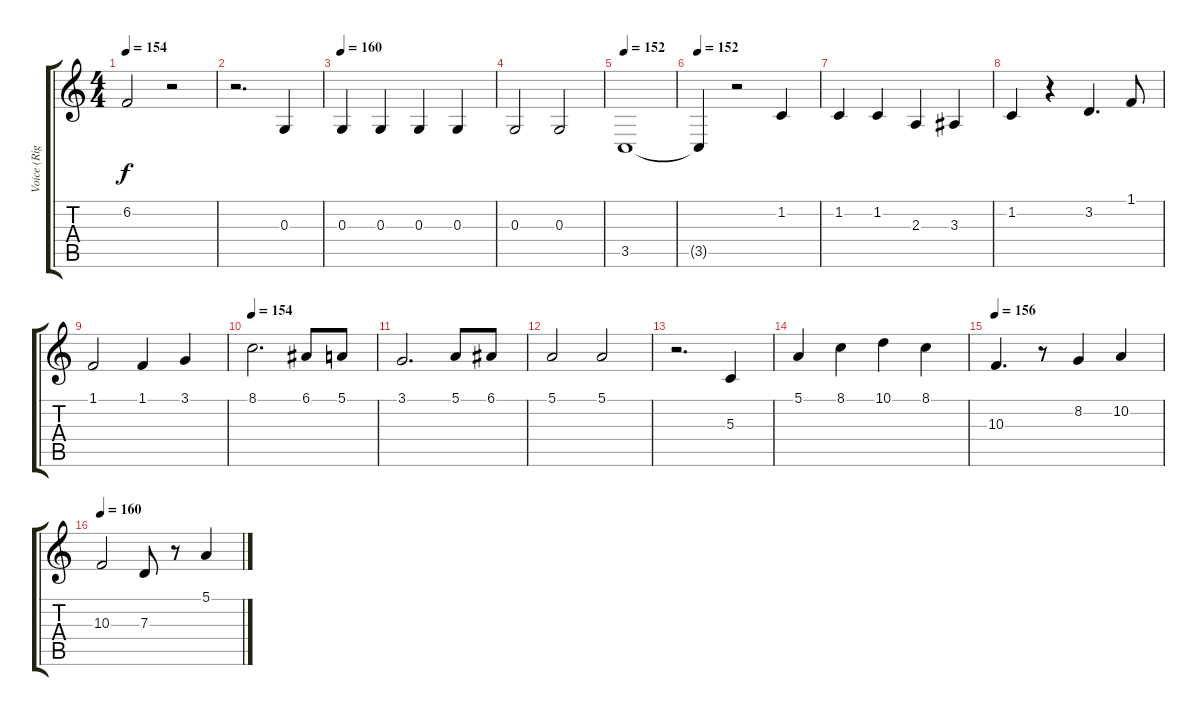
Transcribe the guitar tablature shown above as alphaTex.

\track ("Voice (Right)" "Voice (Rig") {instrument synthvoice}
\staff {score tabs}
\tuning (E4 B3 G3 D3 A2 E2) {hide}
\ts (4 4)
\tempo 154
\clef g2
\ks c
6.2{t}.2{dy f} r.2 |
r.2{d} 0.3.4 |
\tempo 160
0.3.4 0.3.4 0.3.4 0.3.4 |
0.3.2 0.3.2 |
\tempo 152
3.5.1 |
\tempo 152
3.5{t}.4 r.2 1.2.4 |
1.2.4 1.2.4 2.3.4 3.3.4 |
1.2.4 r.4 3.2.4{d} 1.1.8 |
1.1.2 1.1.4 3.1.4 |
\tempo 154
8.1.2{d} 6.1.8 5.1.8 |
3.1.2{d} 5.1.8 6.1.8 |
5.1.2 5.1.2 |
r.2{d} 5.3.4 |
5.1.4 8.1.4 10.1.4 8.1.4 |
\tempo 156
10.3.4{d} r.8 8.2.4 10.2.4 |
\tempo 160
10.3.2 7.3.8 r.8 5.1.4
